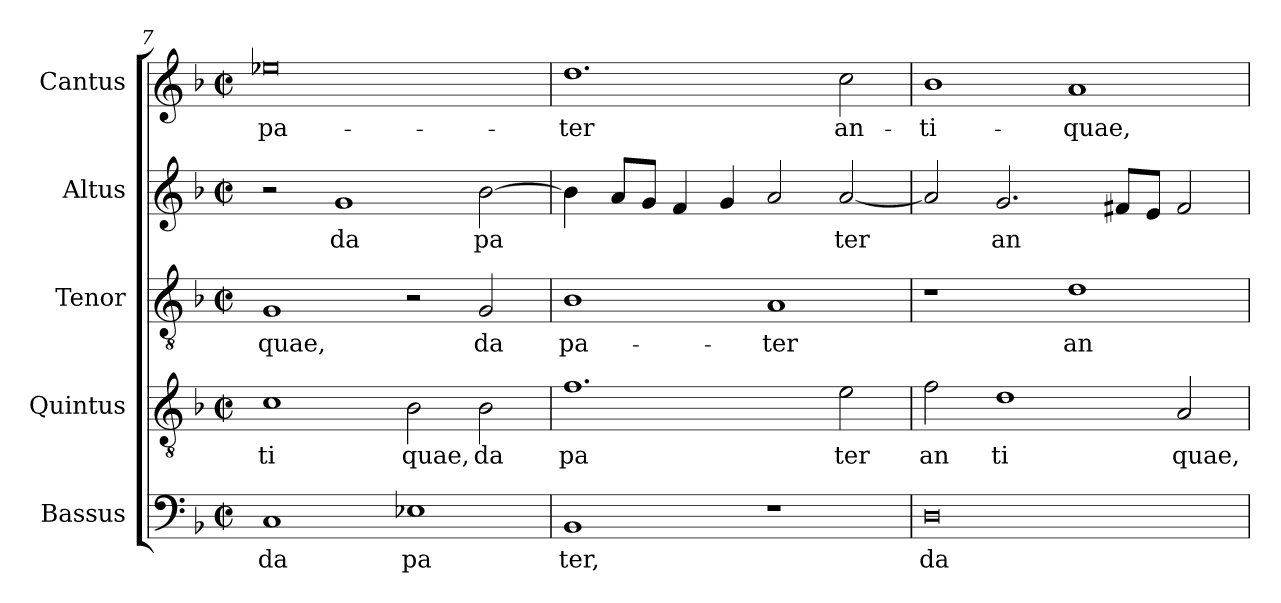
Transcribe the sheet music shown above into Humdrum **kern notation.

**kern	**text	**kern	**text	**kern	**text	**kern	**text	**kern	**text
*part5	*part5	*part4	*part4	*part3	*part3	*part2	*part2	*part1	*part1
*staff5	*staff5	*staff4	*staff4	*staff3	*staff3	*staff2	*staff2	*staff1	*staff1
*I"Bassus	*	*I"Quintus	*	*I"Tenor	*	*I"Altus	*	*I"Cantus	*
!!LO:LB:g=z
*clefF4	*	*clefGv2	*	*clefGv2	*	*clefG2	*	*clefG2	*
*k[b-]	*	*k[b-]	*	*k[b-]	*	*k[b-]	*	*k[b-]	*
*F:	*	*F:	*	*F:	*	*F:	*	*F:	*
*M2/2	*	*M2/2	*	*M2/2	*	*M2/2	*	*M2/2	*
*met(c|)	*	*met(c|)	*	*met(c|)	*	*met(c|)	*	*met(c|)	*
=7	=7	=7	=7	=7	=7	=7	=7	=7	=7
!	!LO:LY:b:cj	!	!LO:LY:b:cj	!	!LO:LY:b:cj	!	!	!	!LO:LY:b:cj
1C	da	1c	-ti	1G	-quae,	2r	.	0ee-X	pa-
!	!	!	!	!	!	!	!LO:LY:b:cj	!	!
.	.	.	.	.	.	1g	da	.	.
!	!LO:LY:b:cj	!	!LO:LY:b:cj	!	!	!	!	!	!
1E-X	pa	2B-\	quae,	2r	.	.	.	.	.
!	!	!	!LO:LY:b:cj	!	!LO:LY:b:cj	!	!LO:LY:b:cj	!	!
.	.	2B-\	da	2G/	da	[>2b-\	pa	.	.
=8	=8	=8	=8	=8	=8	=8	=8	=8	=8
!	!LO:LY:b:cj	!	!LO:LY:b:cj	!	!LO:LY:b:cj	!	!	!	!LO:LY:b:cj
1BB-	ter,	1.f	pa	1B-	pa-	4b-\]	.	1.dd	-ter
.	.	.	.	.	.	8a/L	.	.	.
.	.	.	.	.	.	8g/J	.	.	.
.	.	.	.	.	.	4f/	.	.	.
.	.	.	.	.	.	4g/	.	.	.
!	!	!	!	!	!LO:LY:b:cj	!	!	!	!
1r	.	.	.	1A	-ter	2a/	.	.	.
!	!	!	!LO:LY:b:cj	!	!	!	!LO:LY:b	!	!LO:LY:b:cj
.	.	2e\	ter	.	.	[<2a/	ter	2cc\	an-
=9	=9	=9	=9	=9	=9	=9	=9	=9	=9
!	!LO:LY:b:cj	!	!LO:LY:b:cj	!	!	!	!	!	!LO:LY:b:cj
0D	da	2f\	an	1r	.	2a/]	.	1b-	-ti-
!	!	!	!LO:LY:b:cj	!	!	!	!LO:LY:b:cj	!	!
.	.	1d	ti	.	.	2.g/	an	.	.
!	!	!	!	!	!LO:LY:b:cj	!	!	!	!LO:LY:b:cj
.	.	.	.	1d	an-	.	.	1a	-quae,
.	.	.	.	.	.	8f#/L	.	.	.
.	.	.	.	.	.	8e/J	.	.	.
!	!	!	!LO:LY:b:cj	!	!	!	!	!	!
.	.	2A/	quae,	.	.	2f#/	.	.	.
=	=	=	=	=	=	=	=	=	=
*-	*-	*-	*-	*-	*-	*-	*-	*-	*-
